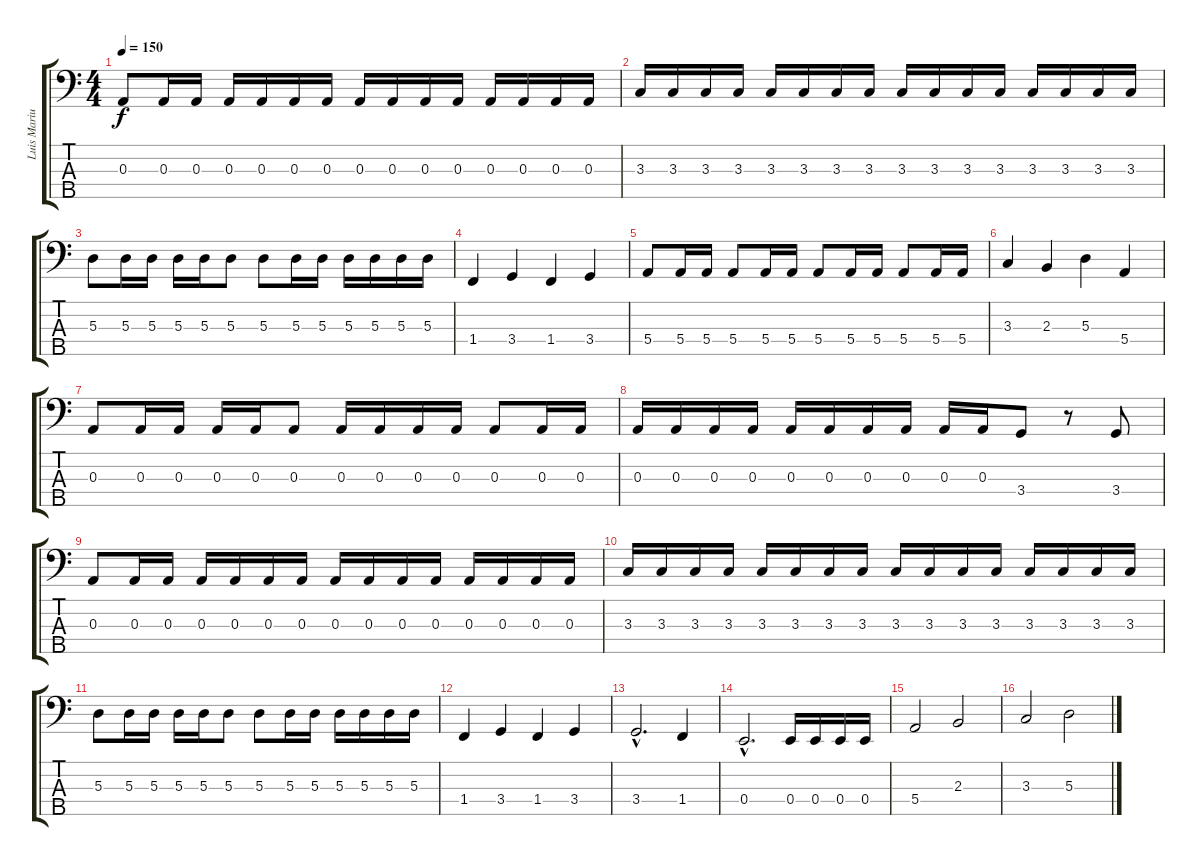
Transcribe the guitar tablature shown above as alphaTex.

\track ("Luis Mariutti" "Luis Mariu") {instrument electricbassfinger}
\staff {score tabs}
\tuning (G2 D2 A1 E1 B0) {hide}
\ts (4 4)
\tempo 150
\clef f4
\ks c
0.3.8{dy f} 0.3.16 0.3.16 0.3.16 0.3.16 0.3.16 0.3.16 0.3.16 0.3.16 0.3.16 0.3.16 0.3.16 0.3.16 0.3.16 0.3.16 |
3.3.16 3.3.16 3.3.16 3.3.16 3.3.16 3.3.16 3.3.16 3.3.16 3.3.16 3.3.16 3.3.16 3.3.16 3.3.16 3.3.16 3.3.16 3.3.16 |
5.3.8 5.3.16 5.3.16 5.3.16 5.3.16 5.3.8 5.3.8 5.3.16 5.3.16 5.3.16 5.3.16 5.3.16 5.3.16 |
1.4.4 3.4.4 1.4.4 3.4.4 |
5.4.8 5.4.16 5.4.16 5.4.8 5.4.16 5.4.16 5.4.8 5.4.16 5.4.16 5.4.8 5.4.16 5.4.16 |
3.3.4 2.3.4 5.3.4 5.4.4 |
0.3.8 0.3.16 0.3.16 0.3.16 0.3.16 0.3.8 0.3.16 0.3.16 0.3.16 0.3.16 0.3.8 0.3.16 0.3.16 |
0.3.16 0.3.16 0.3.16 0.3.16 0.3.16 0.3.16 0.3.16 0.3.16 0.3.16 0.3.16 3.4.8 r.8 3.4.8 |
0.3.8 0.3.16 0.3.16 0.3.16 0.3.16 0.3.16 0.3.16 0.3.16 0.3.16 0.3.16 0.3.16 0.3.16 0.3.16 0.3.16 0.3.16 |
3.3.16 3.3.16 3.3.16 3.3.16 3.3.16 3.3.16 3.3.16 3.3.16 3.3.16 3.3.16 3.3.16 3.3.16 3.3.16 3.3.16 3.3.16 3.3.16 |
5.3.8 5.3.16 5.3.16 5.3.16 5.3.16 5.3.8 5.3.8 5.3.16 5.3.16 5.3.16 5.3.16 5.3.16 5.3.16 |
1.4.4 3.4.4 1.4.4 3.4.4 |
3.4{hac}.2{d} 1.4.4 |
0.4{hac}.2{d} 0.4.16 0.4.16 0.4.16 0.4.16 |
5.4.2 2.3.2 |
3.3.2 5.3.2
